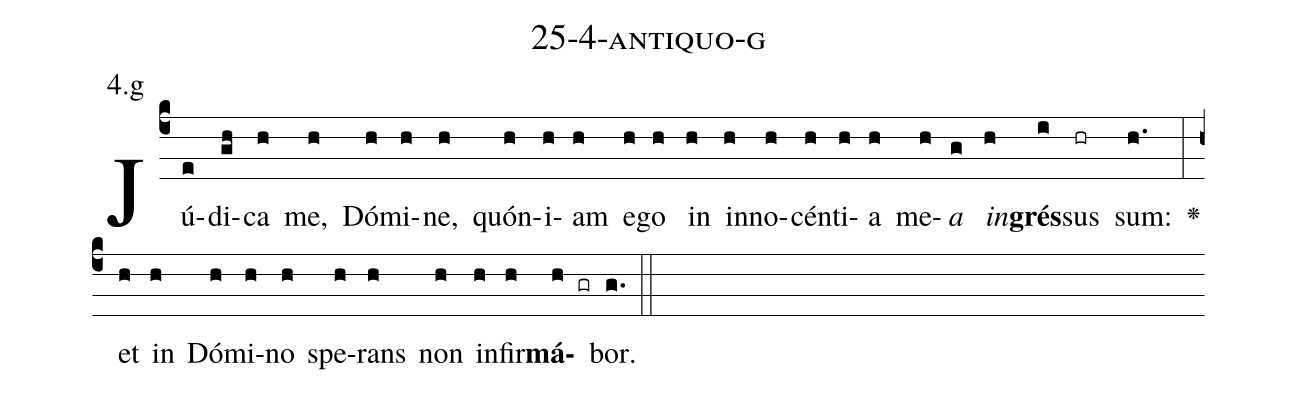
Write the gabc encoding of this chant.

name: 25-4-antiquo-g;
annotation: 4.g;
%%
(c4)Jú(e)di(gh)ca(h) me,(h) Dó(h)mi(h)ne,(h) quón(h)i(h)am(h) e(h)go(h) in(h) in(h)no(h)cén(h)ti(h)a(h) me(h)<i>a</i>(g) <i>in</i>(h)<b>grés</b>(i)sus(hr) sum:(h.) <v>\greheightstar</v>(:) et(h) in(h) Dó(h)mi(h)no(h) spe(h)rans(h) non(h) in(h)fir(h)<b>má</b>(h gr)bor.(g.) (::)


%E(h) u(h) o(h) u(h) a(h) e.(g.) (::)
